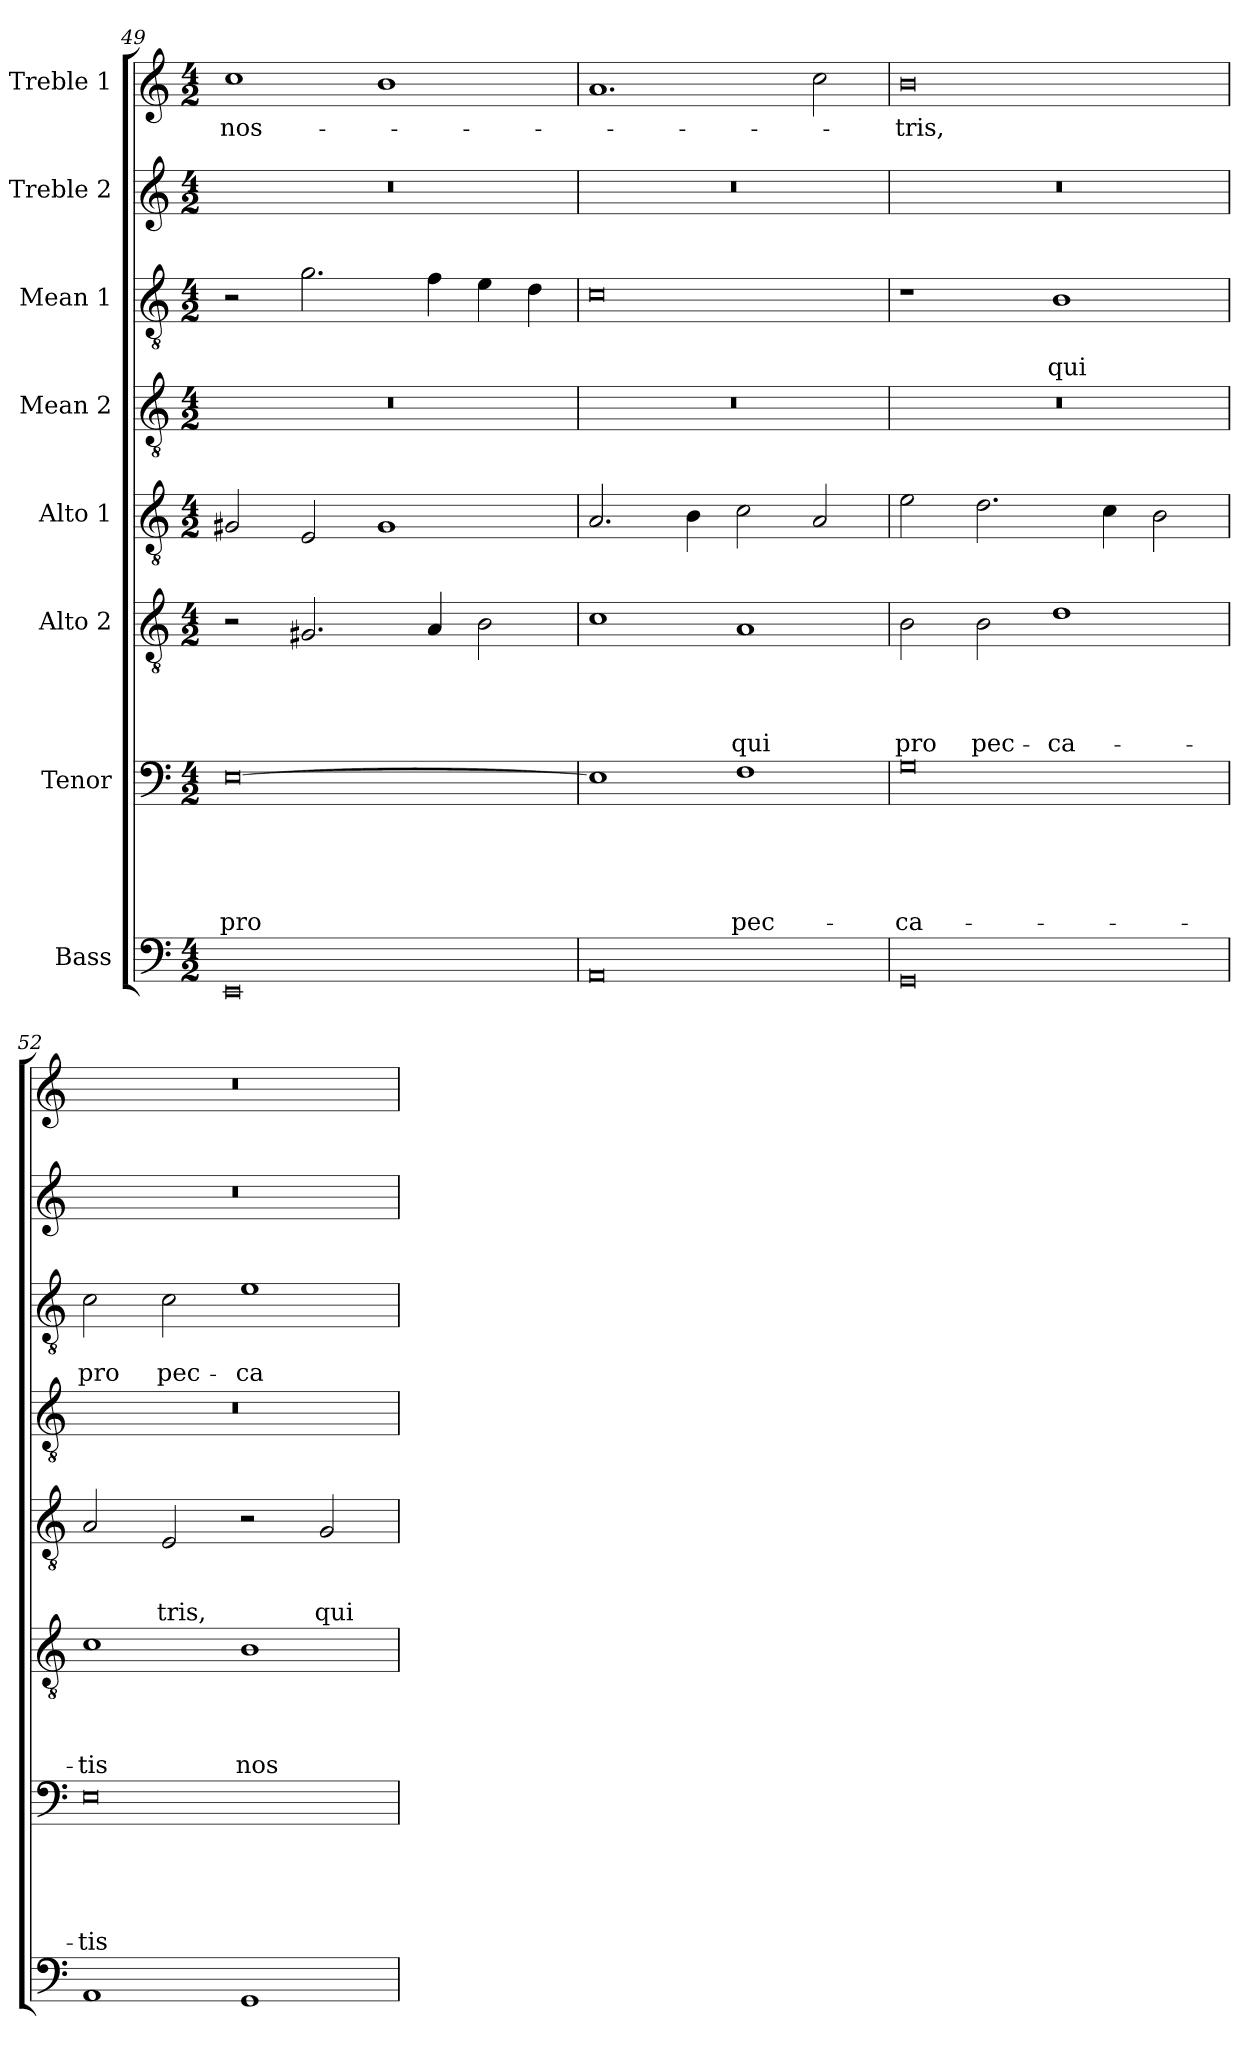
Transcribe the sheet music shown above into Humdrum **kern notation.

**kern	**kern	**text	**text	**text	**text	**text	**kern	**text	**text	**text	**text	**kern	**text	**text	**text	**kern	**kern	**text	**text	**kern	**kern	**text
*part8	*part7	*part7	*part7	*part7	*part7	*part7	*part6	*part6	*part6	*part6	*part6	*part5	*part5	*part5	*part5	*part4	*part3	*part3	*part3	*part2	*part1	*part1
*staff8	*staff7	*staff7	*staff7	*staff7	*staff7	*staff7	*staff6	*staff6	*staff6	*staff6	*staff6	*staff5	*staff5	*staff5	*staff5	*staff4	*staff3	*staff3	*staff3	*staff2	*staff1	*staff1
*I"Bass	*I"Tenor	*	*	*	*	*	*I"Alto 2	*	*	*	*	*I"Alto 1	*	*	*	*I"Mean 2	*I"Mean 1	*	*	*I"Treble 2	*I"Treble 1	*
*clefF4	*clefF4	*	*	*	*	*	*clefGv2	*	*	*	*	*clefGv2	*	*	*	*clefGv2	*clefGv2	*	*	*clefG2	*clefG2	*
*k[]	*k[]	*	*	*	*	*	*k[]	*	*	*	*	*k[]	*	*	*	*k[]	*k[]	*	*	*k[]	*k[]	*
*C:	*C:	*	*	*	*	*	*C:	*	*	*	*	*C:	*	*	*	*C:	*C:	*	*	*C:	*C:	*
*M4/2	*M4/2	*	*	*	*	*	*M4/2	*	*	*	*	*M4/2	*	*	*	*M4/2	*M4/2	*	*	*M4/2	*M4/2	*
=49	=49	=49	=49	=49	=49	=49	=49	=49	=49	=49	=49	=49	=49	=49	=49	=49	=49	=49	=49	=49	=49	=49
0EE	[0E	.	.	.	.	pro	2r	.	.	.	.	2G#X/	.	.	.	0r	2r	.	.	0r	1cc	nos-
.	.	.	.	.	.	.	2.G#/	.	.	.	.	2E/	.	.	.	.	2.g\	.	.	.	.	.
.	.	.	.	.	.	.	.	.	.	.	.	1G#	.	.	.	.	.	.	.	.	1b	.
.	.	.	.	.	.	.	4A/	.	.	.	.	.	.	.	.	.	4f\	.	.	.	.	.
.	.	.	.	.	.	.	2B\	.	.	.	.	.	.	.	.	.	4e\	.	.	.	.	.
.	.	.	.	.	.	.	.	.	.	.	.	.	.	.	.	.	4d\	.	.	.	.	.
=50	=50	=50	=50	=50	=50	=50	=50	=50	=50	=50	=50	=50	=50	=50	=50	=50	=50	=50	=50	=50	=50	=50
0AA	1E]	.	.	.	.	.	1c	.	.	.	.	2.A/	.	.	.	0r	0c	.	.	0r	1.a	.
.	.	.	.	.	.	.	.	.	.	.	.	4B\	.	.	.	.	.	.	.	.	.	.
.	1F	.	.	.	.	pec-	1A	.	.	.	qui	2c\	.	.	.	.	.	.	.	.	.	.
.	.	.	.	.	.	.	.	.	.	.	.	2A/	.	.	.	.	.	.	.	.	2cc\	.
!!LO:LB:g=z
=51	=51	=51	=51	=51	=51	=51	=51	=51	=51	=51	=51	=51	=51	=51	=51	=51	=51	=51	=51	=51	=51	=51
0GG	0G	.	.	.	.	-ca-	2B\	.	.	.	pro	2e\	.	.	.	0r	1r	.	.	0r	0b	-tris,
.	.	.	.	.	.	.	2B\	.	.	.	pec-	2.d\	.	.	.	.	.	.	.	.	.	.
.	.	.	.	.	.	.	1d	.	.	.	-ca-	.	.	.	.	.	1B	.	qui	.	.	.
.	.	.	.	.	.	.	.	.	.	.	.	4c\	.	.	.	.	.	.	.	.	.	.
.	.	.	.	.	.	.	.	.	.	.	.	2B\	.	.	.	.	.	.	.	.	.	.
=52	=52	=52	=52	=52	=52	=52	=52	=52	=52	=52	=52	=52	=52	=52	=52	=52	=52	=52	=52	=52	=52	=52
1AA	0E	.	.	.	.	-tis	1c	.	.	.	-tis	2A/	.	.	.	0r	2c\	.	pro	0r	0r	.
.	.	.	.	.	.	.	.	.	.	.	.	2E/	.	.	-tris,	.	2c\	.	pec-	.	.	.
1GG	.	.	.	.	.	.	1B	.	.	.	nos-	2r	.	.	.	.	1e	.	-ca-	.	.	.
.	.	.	.	.	.	.	.	.	.	.	.	2G/	.	.	qui	.	.	.	.	.	.	.
=	=	=	=	=	=	=	=	=	=	=	=	=	=	=	=	=	=	=	=	=	=	=
*-	*-	*-	*-	*-	*-	*-	*-	*-	*-	*-	*-	*-	*-	*-	*-	*-	*-	*-	*-	*-	*-	*-
